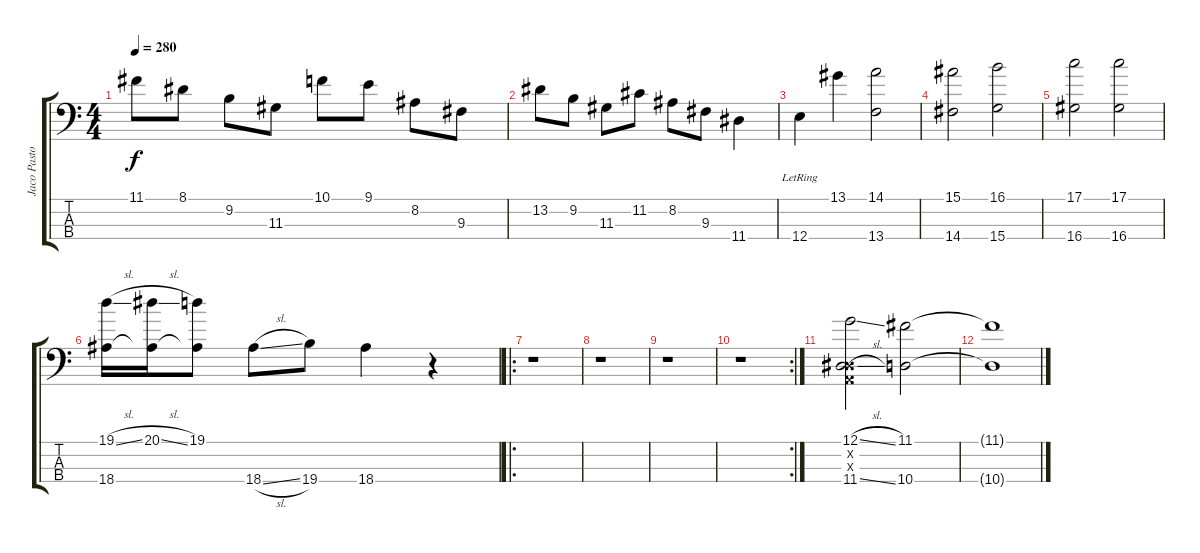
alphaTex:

\track ("Jaco Pastorius" "Jaco Pasto") {instrument fretlessbass}
\staff {score tabs}
\tuning (G2 D2 A1 E1) {hide}
\ts (4 4)
\tempo 280
\clef f4
\ks c
11.1.8{dy f} 8.1.8 9.2.8 11.3.8 10.1.8 9.1.8 8.2.8 9.3.8 |
13.2.8 9.2.8 11.3.8 11.2.8 8.2.8 9.3.8 11.4.4 |
12.4{lr}.4 13.1.4 (14.1 13.4).2 |
(15.1 14.4).2 (16.1 15.4).2 |
(17.1 16.4).2 (17.1 16.4).2 |
(19.1{sl} 18.4).16 (20.1{sl} 18.4{t}).16 (19.1 18.4{t}).8 18.4{sl}.8 19.4.8 18.4.4 r.4 |
\ro
r.1 |
r.1 |
r.1 |
\rc 2
r.1 |
(12.1{sl} 0.2{x} 0.3{x} 11.4{sl}).2 (11.1 10.4).2 |
(11.1{t} 10.4{t}).1
